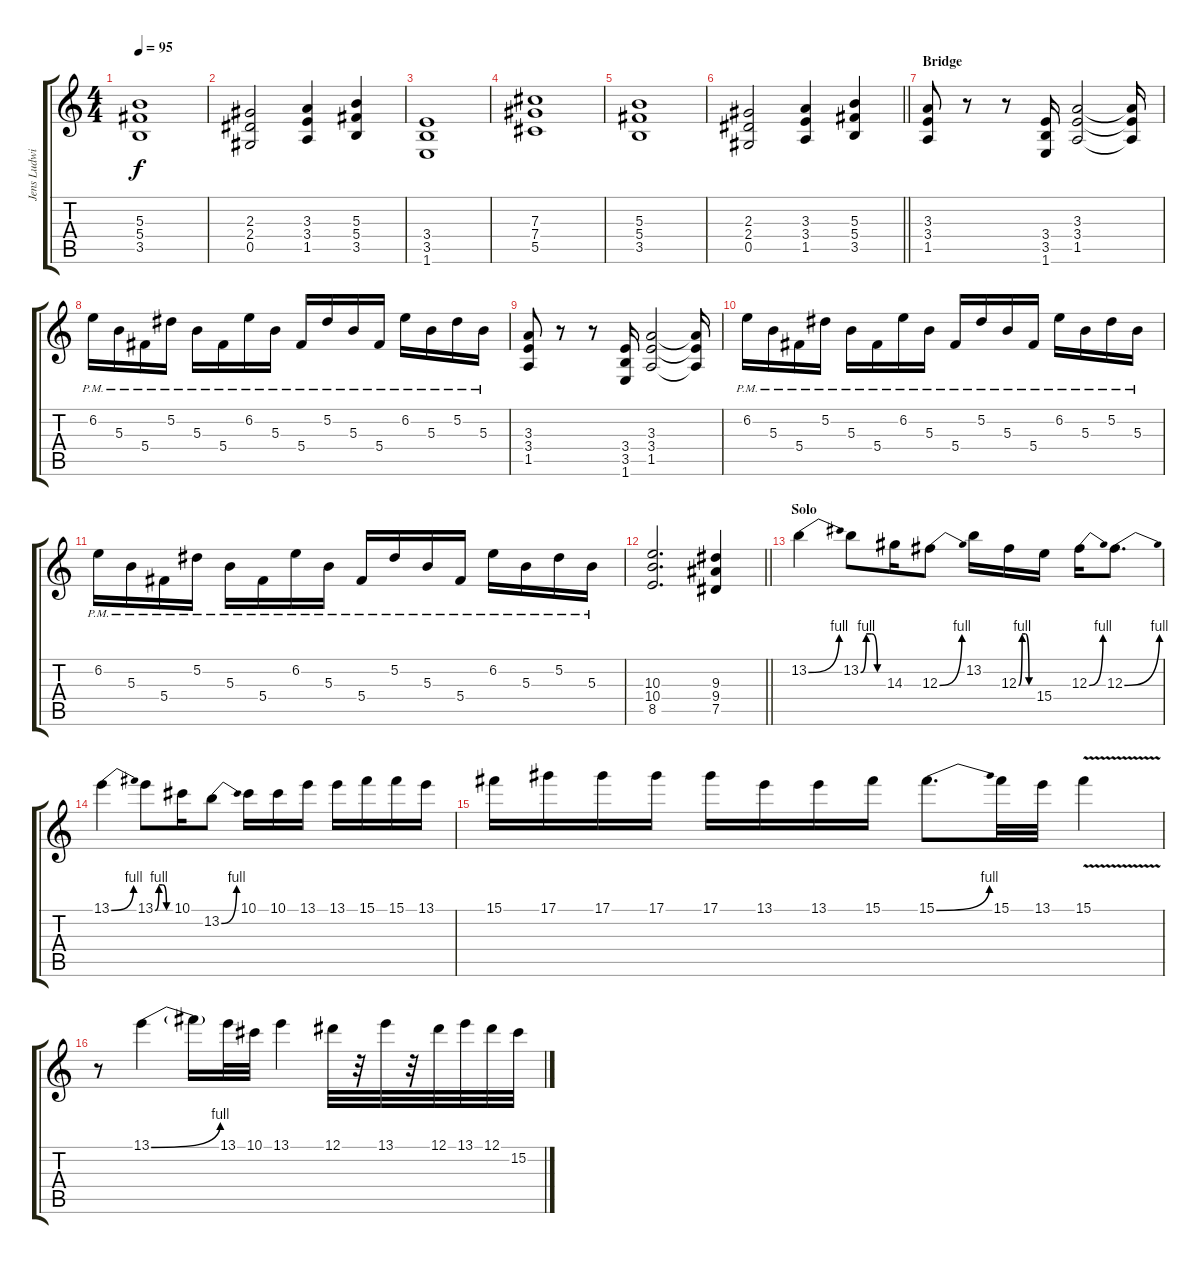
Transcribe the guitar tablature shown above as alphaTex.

\track ("Jens Ludwig" "Jens Ludwi") {instrument distortionguitar}
\staff {score tabs}
\tuning (Eb4 Bb3 Gb3 Db3 Ab2 Eb2) {hide}
\ts (4 4)
\tempo 95
\clef g2
\ks c
(5.3 5.4 3.5).1{dy f} |
(2.3 2.4 0.5).2 (3.3 3.4 1.5).4 (5.3 5.4 3.5).4 |
(3.4 3.5 1.6).1 |
(7.3 7.4 5.5).1 |
(5.3 5.4 3.5).1 |
\barLineRight lightlight
(2.3 2.4 0.5).2 (3.3 3.4 1.5).4 (5.3 5.4 3.5).4 |
\section ("" "Bridge")
(3.3 3.4 1.5).8 r.8 r.8 (3.4 3.5 1.6).16 (3.3 3.4 1.5).2 (3.3{t} 3.4{t} 1.5{t}).16 |
6.2{pm}.16 5.3{pm}.16 5.4{pm}.16 5.2{pm}.16 5.3{pm}.16 5.4{pm}.16 6.2{pm}.16 5.3{pm}.16 5.4{pm}.16 5.2{pm}.16 5.3{pm}.16 5.4{pm}.16 6.2{pm}.16 5.3{pm}.16 5.2{pm}.16 5.3{pm}.16 |
(3.3 3.4 1.5).8 r.8 r.8 (3.4 3.5 1.6).16 (3.3 3.4 1.5).2 (3.3{t} 3.4{t} 1.5{t}).16 |
6.2{pm}.16 5.3{pm}.16 5.4{pm}.16 5.2{pm}.16 5.3{pm}.16 5.4{pm}.16 6.2{pm}.16 5.3{pm}.16 5.4{pm}.16 5.2{pm}.16 5.3{pm}.16 5.4{pm}.16 6.2{pm}.16 5.3{pm}.16 5.2{pm}.16 5.3{pm}.16 |
6.2{pm}.16 5.3{pm}.16 5.4{pm}.16 5.2{pm}.16 5.3{pm}.16 5.4{pm}.16 6.2{pm}.16 5.3{pm}.16 5.4{pm}.16 5.2{pm}.16 5.3{pm}.16 5.4{pm}.16 6.2{pm}.16 5.3{pm}.16 5.2{pm}.16 5.3{pm}.16 |
\barLineRight lightlight
(10.3 10.4 8.5).2{d} (9.3 9.4 7.5).4 |
\section ("" "Solo")
13.2{be (bend 0 0 60 4)}.4 13.2{be (custom 0 0 15 4 30 4 45 0 60 0)}.8 14.3.16 12.3{be (bend 0 0 60 4)}.8 13.2.16 12.3{be (custom 0 0 15 4 30 4 45 0 60 0)}.16 15.4.16 12.3{be (bend 0 0 60 4)}.16 12.3{be (bend 0 0 60 4)}.8{d} |
13.1{be (bend 0 0 60 4)}.4 13.1{be (custom 0 0 15 4 30 4 45 0 60 0)}.8 10.1.16 13.2{be (bend 0 0 60 4)}.8 10.1.16 10.1.16 13.1.16 13.1.16 15.1.16 15.1.16 13.1.16 |
15.1.16 17.1.16 17.1.16 17.1.16 17.1.16 13.1.16 13.1.16 15.1.16 15.1{be (bend 0 0 60 4)}.8{d} 15.1.32 13.1.32 15.1{v}.4 |
r.8 13.1{be (bend 0 0 60 4)}.4 13.1{t}.16 13.1.32 10.1.32 13.1.4 12.1.32 r.32 13.1.32 r.32 12.1.32 13.1.32 12.1.32 15.2.32
